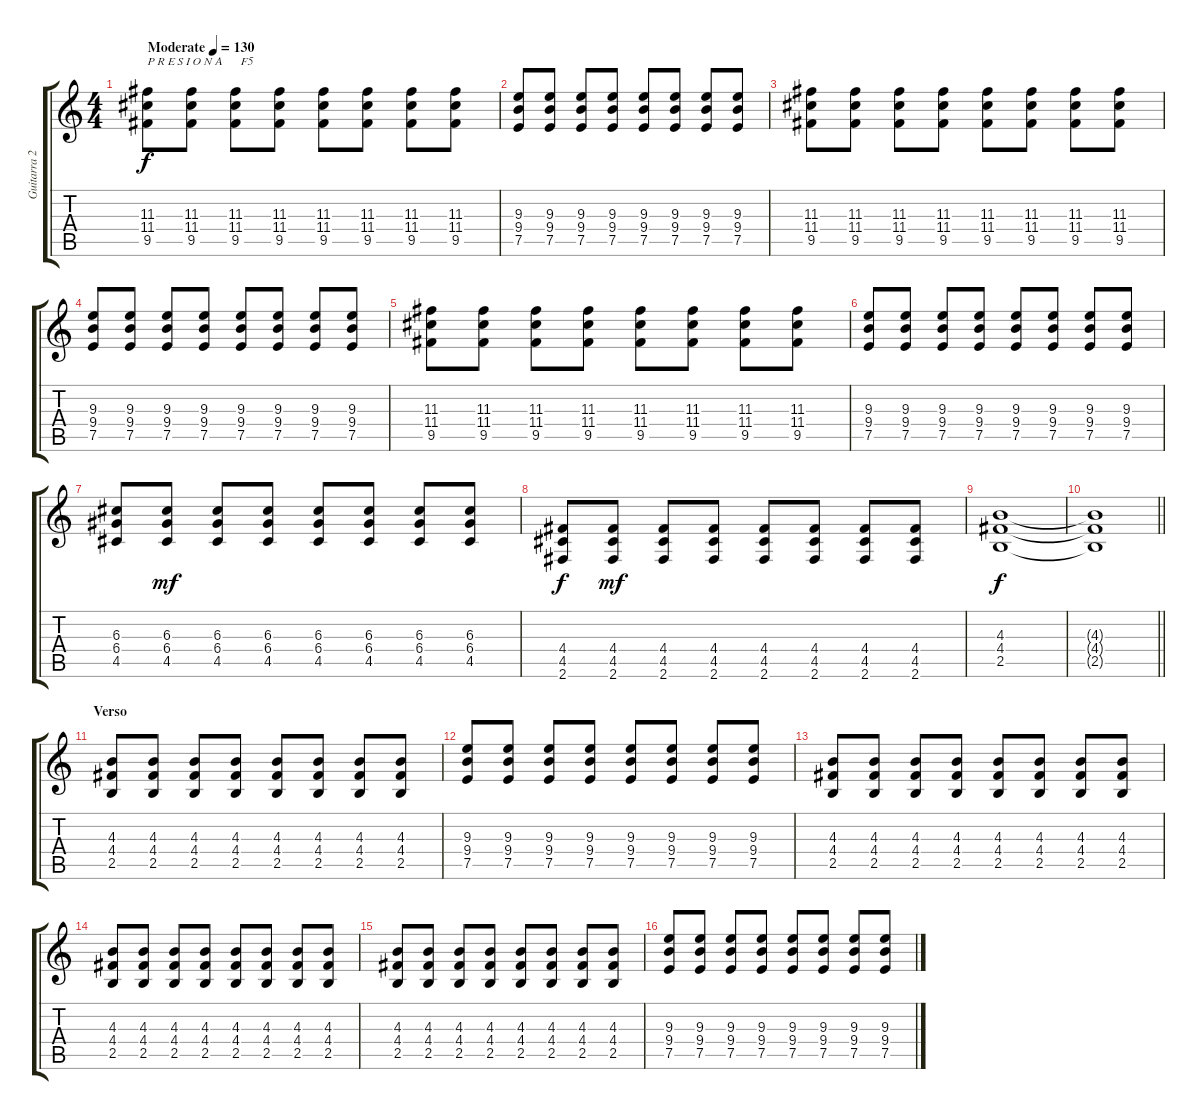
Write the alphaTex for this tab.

\track ("Guitarra 2" "Guitarra 2") {instrument overdrivenguitar}
\staff {score tabs}
\tuning (E4 B3 G3 D3 A2 E2) {hide}
\ts (4 4)
\tempo (130 "Moderate")
\clef g2
\ks c
(11.3 11.4 9.5).8{txt "P R E S I O N A      F5" dy f instrument overdrivenguitar} (11.3 11.4 9.5).8 (11.3 11.4 9.5).8 (11.3 11.4 9.5).8 (11.3 11.4 9.5).8 (11.3 11.4 9.5).8 (11.3 11.4 9.5).8 (11.3 11.4 9.5).8 |
(9.3 9.4 7.5).8 (9.3 9.4 7.5).8 (9.3 9.4 7.5).8 (9.3 9.4 7.5).8 (9.3 9.4 7.5).8 (9.3 9.4 7.5).8 (9.3 9.4 7.5).8 (9.3 9.4 7.5).8 |
(11.3 11.4 9.5).8 (11.3 11.4 9.5).8 (11.3 11.4 9.5).8 (11.3 11.4 9.5).8 (11.3 11.4 9.5).8 (11.3 11.4 9.5).8 (11.3 11.4 9.5).8 (11.3 11.4 9.5).8 |
(9.3 9.4 7.5).8 (9.3 9.4 7.5).8 (9.3 9.4 7.5).8 (9.3 9.4 7.5).8 (9.3 9.4 7.5).8 (9.3 9.4 7.5).8 (9.3 9.4 7.5).8 (9.3 9.4 7.5).8 |
(11.3 11.4 9.5).8 (11.3 11.4 9.5).8 (11.3 11.4 9.5).8 (11.3 11.4 9.5).8 (11.3 11.4 9.5).8 (11.3 11.4 9.5).8 (11.3 11.4 9.5).8 (11.3 11.4 9.5).8 |
(9.3 9.4 7.5).8 (9.3 9.4 7.5).8 (9.3 9.4 7.5).8 (9.3 9.4 7.5).8 (9.3 9.4 7.5).8 (9.3 9.4 7.5).8 (9.3 9.4 7.5).8 (9.3 9.4 7.5).8 |
(6.3 6.4 4.5).8 (6.3 6.4 4.5).8{dy mf} (6.3 6.4 4.5).8 (6.3 6.4 4.5).8 (6.3 6.4 4.5).8 (6.3 6.4 4.5).8 (6.3 6.4 4.5).8 (6.3 6.4 4.5).8 |
(4.4 4.5 2.6).8{dy f} (4.4 4.5 2.6).8{dy mf} (4.4 4.5 2.6).8 (4.4 4.5 2.6).8 (4.4 4.5 2.6).8 (4.4 4.5 2.6).8 (4.4 4.5 2.6).8 (4.4 4.5 2.6).8 |
(4.3 4.4 2.5).1{dy f} |
\barLineRight lightlight
(4.3{t} 4.4{t} 2.5{t}).1 |
\section ("" "Verso")
(4.3 4.4 2.5).8 (4.3 4.4 2.5).8 (4.3 4.4 2.5).8 (4.3 4.4 2.5).8 (4.3 4.4 2.5).8 (4.3 4.4 2.5).8 (4.3 4.4 2.5).8 (4.3 4.4 2.5).8 |
(9.3 9.4 7.5).8 (9.3 9.4 7.5).8 (9.3 9.4 7.5).8 (9.3 9.4 7.5).8 (9.3 9.4 7.5).8 (9.3 9.4 7.5).8 (9.3 9.4 7.5).8 (9.3 9.4 7.5).8 |
(4.3 4.4 2.5).8 (4.3 4.4 2.5).8 (4.3 4.4 2.5).8 (4.3 4.4 2.5).8 (4.3 4.4 2.5).8 (4.3 4.4 2.5).8 (4.3 4.4 2.5).8 (4.3 4.4 2.5).8 |
(4.3 4.4 2.5).8 (4.3 4.4 2.5).8 (4.3 4.4 2.5).8 (4.3 4.4 2.5).8 (4.3 4.4 2.5).8 (4.3 4.4 2.5).8 (4.3 4.4 2.5).8 (4.3 4.4 2.5).8 |
(4.3 4.4 2.5).8 (4.3 4.4 2.5).8 (4.3 4.4 2.5).8 (4.3 4.4 2.5).8 (4.3 4.4 2.5).8 (4.3 4.4 2.5).8 (4.3 4.4 2.5).8 (4.3 4.4 2.5).8 |
(9.3 9.4 7.5).8 (9.3 9.4 7.5).8 (9.3 9.4 7.5).8 (9.3 9.4 7.5).8 (9.3 9.4 7.5).8 (9.3 9.4 7.5).8 (9.3 9.4 7.5).8 (9.3 9.4 7.5).8
